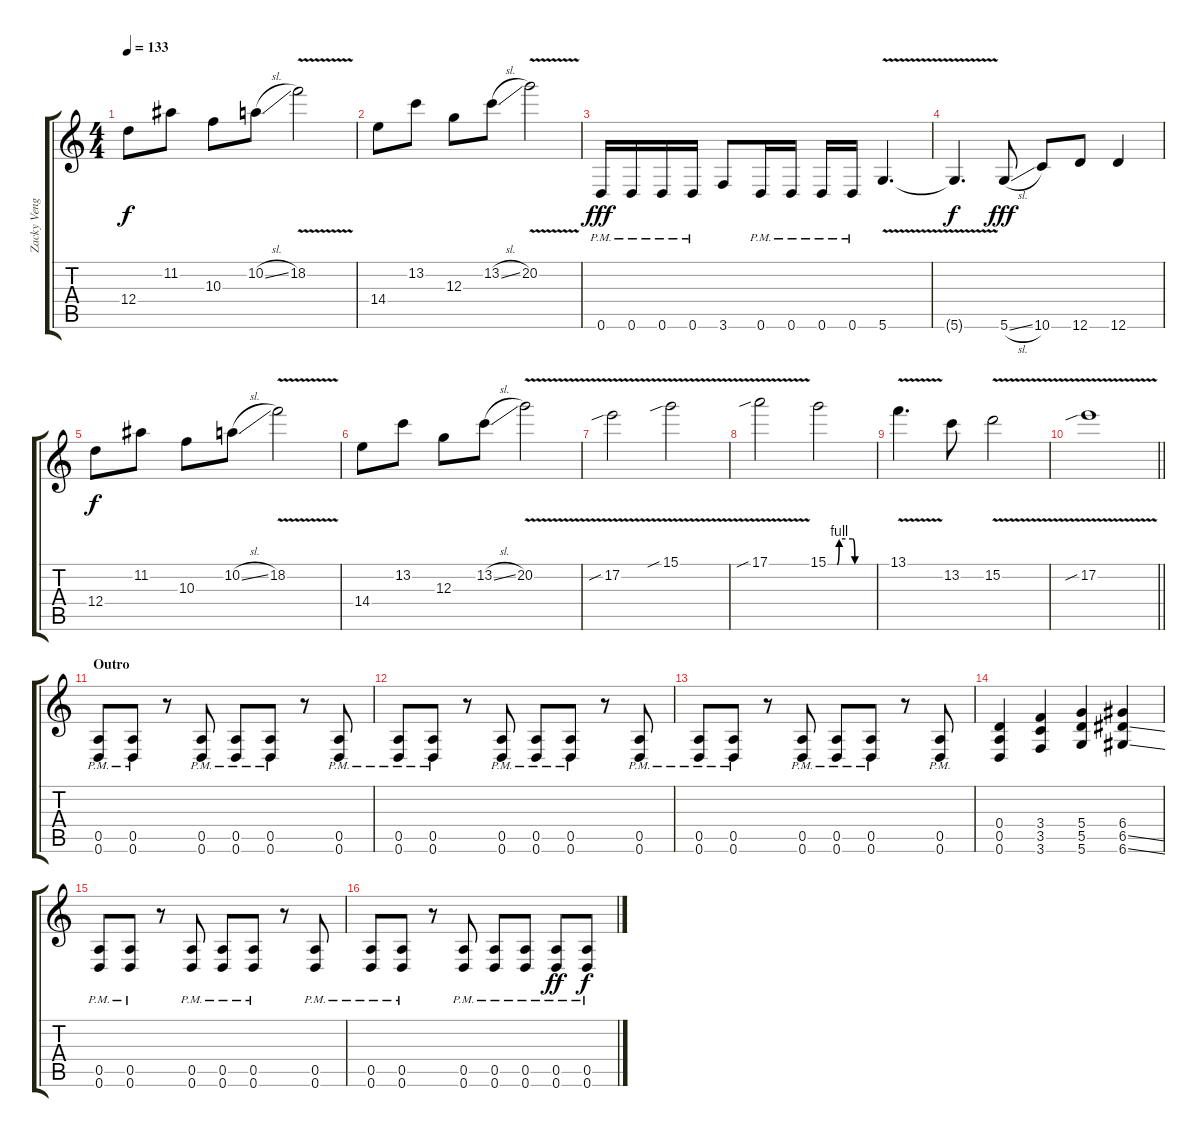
\track ("Zacky Vengeance [Guitar]" "Zacky Veng") {instrument distortionguitar}
\staff {score tabs}
\tuning (E4 B3 G3 D3 A2 D2) {hide}
\ts (4 4)
\tempo 133
\clef g2
\ks c
12.4.8{dy f volume 16 balance 14} 11.2.8 10.3.8 10.2{sl}.8 18.2{v}.2 |
14.4.8 13.2.8 12.3.8 13.2{sl}.8 20.2{v}.2 |
0.6{pm}.16{dy fff} 0.6{pm}.16 0.6{pm}.16 0.6{pm}.16 3.6.8 0.6{pm}.16 0.6{pm}.16 0.6{pm}.16 0.6{pm}.16 5.6{v}.4{d} |
5.6{t}.4{d dy f} 5.6{sl}.8{dy fff} 10.6.8 12.6.8 12.6.4 |
12.4.8{dy f} 11.2.8 10.3.8 10.2{sl}.8 18.2{v}.2 |
14.4.8 13.2.8 12.3.8 13.2{sl}.8 20.2{v}.2 |
17.2{v sib}.2 15.1{v sib}.2 |
17.1{v sib}.2 15.1{be (custom 0 0 12 0 15 4 33 4 36 0 41 0 43 0 49 0 60 0)}.2 |
13.1{v}.4{d} 13.2.8 15.2{v}.2 |
\barLineRight lightlight
17.2{v sib}.1 |
\section ("" "Outro")
(0.5{pm} 0.6{pm}).8 (0.5{pm} 0.6{pm}).8 r.8 (0.5{pm} 0.6{pm}).8 (0.5{pm} 0.6{pm}).8 (0.5{pm} 0.6{pm}).8 r.8 (0.5{pm} 0.6{pm}).8 |
(0.5{pm} 0.6{pm}).8 (0.5{pm} 0.6{pm}).8 r.8 (0.5{pm} 0.6{pm}).8 (0.5{pm} 0.6{pm}).8 (0.5{pm} 0.6{pm}).8 r.8 (0.5{pm} 0.6{pm}).8 |
(0.5{pm} 0.6{pm}).8 (0.5{pm} 0.6{pm}).8 r.8 (0.5{pm} 0.6{pm}).8 (0.5{pm} 0.6{pm}).8 (0.5{pm} 0.6{pm}).8 r.8 (0.5{pm} 0.6{pm}).8 |
(0.4 0.5 0.6).4 (3.4 3.5 3.6).4 (5.4 5.5 5.6).4 (6.4 6.5{ss} 6.6{ss}).4 |
(0.5{pm} 0.6{pm}).8 (0.5{pm} 0.6{pm}).8 r.8 (0.5{pm} 0.6{pm}).8 (0.5{pm} 0.6{pm}).8 (0.5{pm} 0.6{pm}).8 r.8 (0.5{pm} 0.6{pm}).8 |
(0.5{pm} 0.6{pm}).8 (0.5{pm} 0.6{pm}).8 r.8 (0.5{pm} 0.6{pm}).8 (0.5{pm} 0.6{pm}).8 (0.5{pm} 0.6{pm}).8 (0.5{pm} 0.6{pm}).8{dy ff} (0.5{pm} 0.6{pm}).8{dy f}
